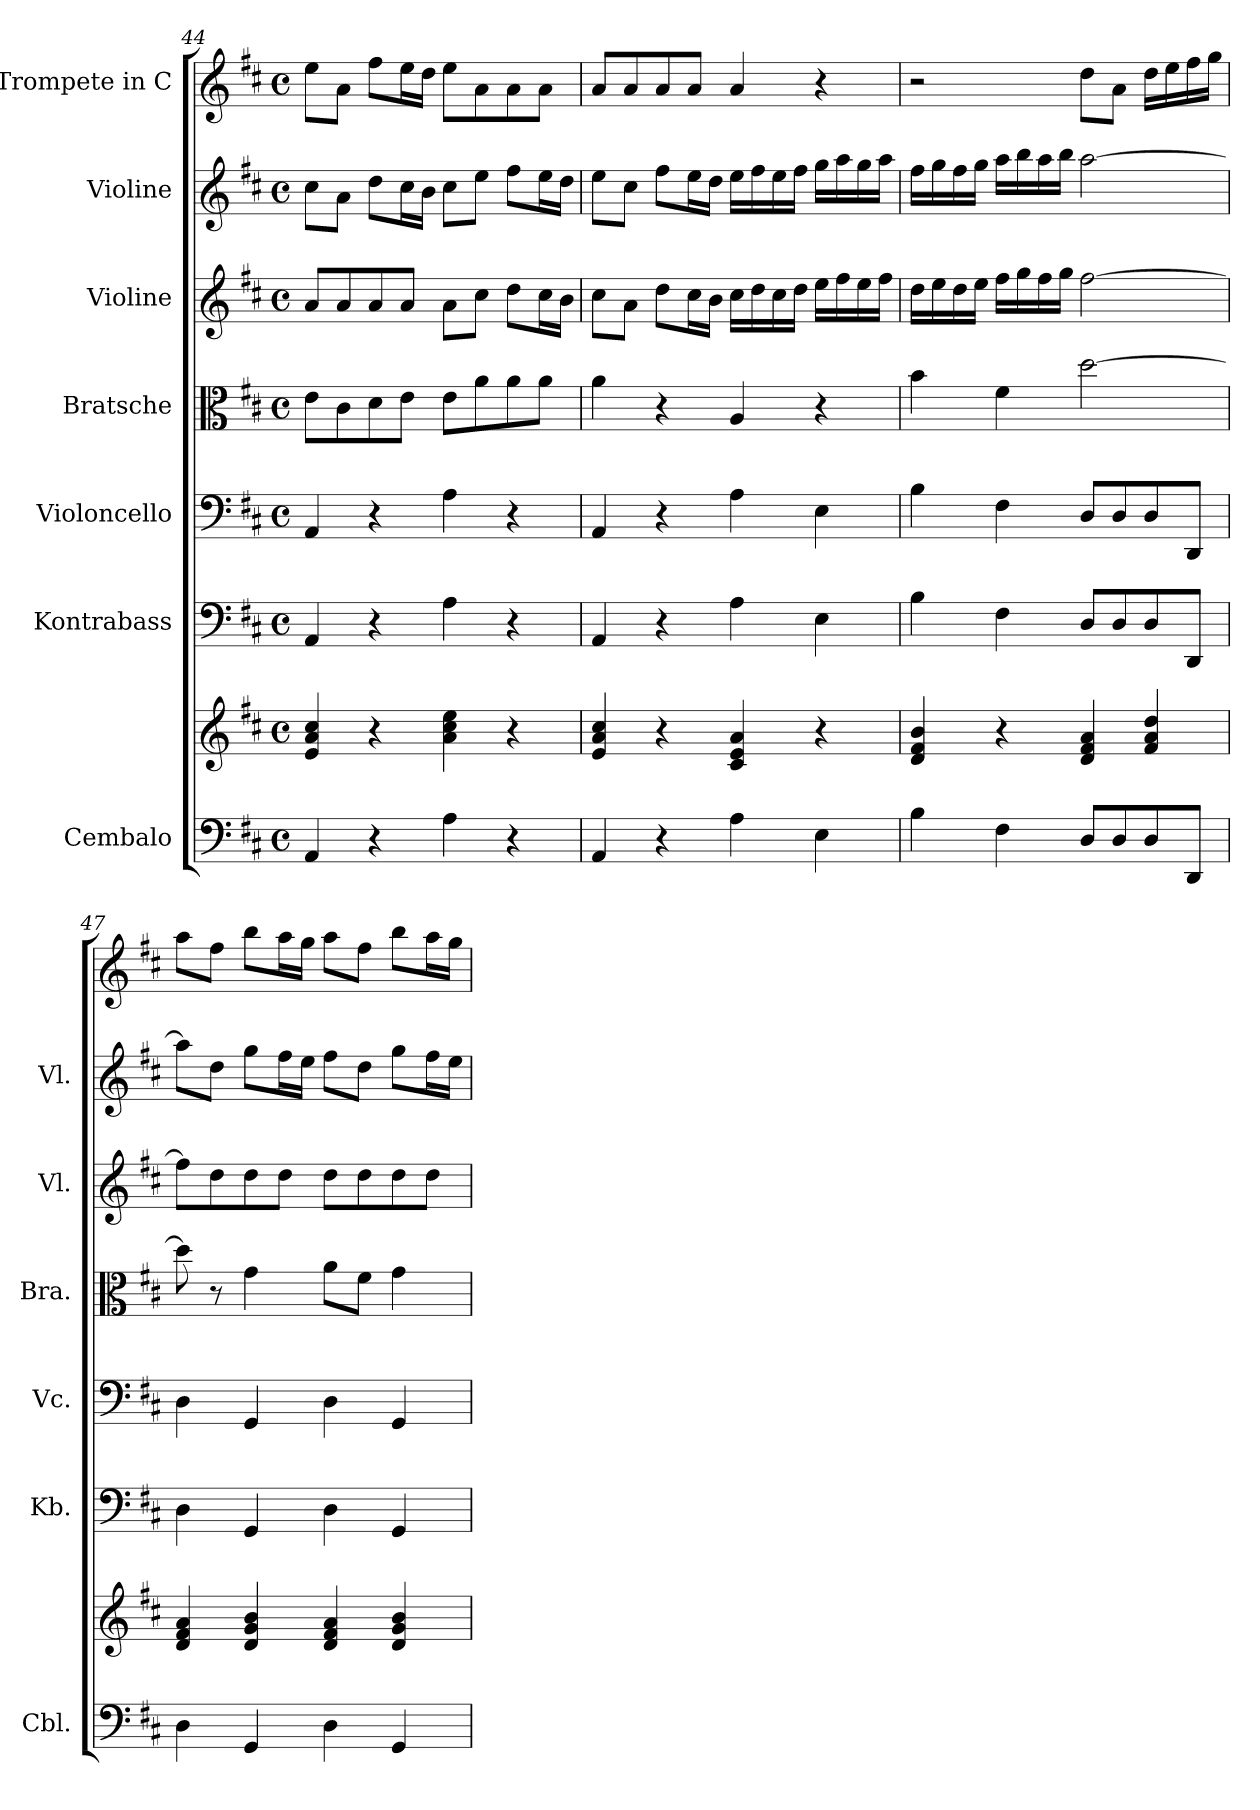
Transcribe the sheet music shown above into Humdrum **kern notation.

**kern	**kern	**kern	**kern	**kern	**kern	**kern	**kern
*part7	*part7	*part6	*part5	*part4	*part3	*part2	*part1
*staff8	*staff7	*staff6	*staff5	*staff4	*staff3	*staff2	*staff1
*I"Cembalo	*	*I"Kontrabass	*I"Violoncello	*I"Bratsche	*I"Violine	*I"Violine	*I"Trompete in C
*I'Cbl.	*	*I'Kb.	*I'Vc.	*I'Bra.	*I'Vl.	*I'Vl.	*
*clefF4	*clefG2	*clefF4	*clefF4	*clefC3	*clefG2	*clefG2	*clefG2
*	*	*ITrd7c12	*	*	*	*	*
*k[f#c#]	*k[f#c#]	*k[f#c#]	*k[f#c#]	*k[f#c#]	*k[f#c#]	*k[f#c#]	*k[f#c#]
*M4/4	*M4/4	*M4/4	*M4/4	*M4/4	*M4/4	*M4/4	*M4/4
*met(c)	*met(c)	*met(c)	*met(c)	*met(c)	*met(c)	*met(c)	*met(c)
=44	=44	=44	=44	=44	=44	=44	=44
4AA/	4e/ 4a/ 4cc#/	4AAA/	4AA/	8e\L	8a/L	8cc#\L	8ee\L
.	.	.	.	8c#\	8a/	8a\J	8a\J
4r	4r	4r	4r	8d\	8a/	8dd\L	8ff#\L
.	.	.	.	8e\J	8a/J	16cc#\L	16ee\L
.	.	.	.	.	.	16b\JJ	16dd\JJ
4A\	4a\ 4cc#\ 4ee\	4AA\	4A\	8e\L	8a\L	8cc#\L	8ee\L
.	.	.	.	8a\	8cc#\J	8ee\J	8a\
4r	4r	4r	4r	8a\	8dd\L	8ff#\L	8a\
.	.	.	.	8a\J	16cc#\L	16ee\L	8a\J
.	.	.	.	.	16b\JJ	16dd\JJ	.
!!LO:LB:g=z
=45	=45	=45	=45	=45	=45	=45	=45
4AA/	4e/ 4a/ 4cc#/	4AAA/	4AA/	4a\	8cc#\L	8ee\L	8a/L
.	.	.	.	.	8a\J	8cc#\J	8a/
4r	4r	4r	4r	4r	8dd\L	8ff#\L	8a/
.	.	.	.	.	16cc#\L	16ee\L	8a/J
.	.	.	.	.	16b\JJ	16dd\JJ	.
4A\	4c#/ 4e/ 4a/	4AA\	4A\	4A/	16cc#\LL	16ee\LL	4a/
.	.	.	.	.	16dd\	16ff#\	.
.	.	.	.	.	16cc#\	16ee\	.
.	.	.	.	.	16dd\JJ	16ff#\JJ	.
4E\	4r	4EE\	4E\	4r	16ee\LL	16gg\LL	4r
.	.	.	.	.	16ff#\	16aa\	.
.	.	.	.	.	16ee\	16gg\	.
.	.	.	.	.	16ff#\JJ	16aa\JJ	.
=46	=46	=46	=46	=46	=46	=46	=46
4B\	4d/ 4f#/ 4b/	4BB\	4B\	4b\	16dd\LL	16ff#\LL	2r
.	.	.	.	.	16ee\	16gg\	.
.	.	.	.	.	16dd\	16ff#\	.
.	.	.	.	.	16ee\JJ	16gg\JJ	.
4F#\	4r	4FF#\	4F#\	4f#\	16ff#\LL	16aa\LL	.
.	.	.	.	.	16gg\	16bb\	.
.	.	.	.	.	16ff#\	16aa\	.
.	.	.	.	.	16gg\JJ	16bb\JJ	.
8D/L	4d/ 4f#/ 4a/	8DD/L	8D/L	[2dd\	[2ff#\	[2aa\	8dd\L
8D/	.	8DD/	8D/	.	.	.	8a\J
8D/	4f#/ 4a/ 4dd/	8DD/	8D/	.	.	.	16dd\LL
.	.	.	.	.	.	.	16ee\
8DD/J	.	8DDD/J	8DD/J	.	.	.	16ff#\
.	.	.	.	.	.	.	16gg\JJ
=47	=47	=47	=47	=47	=47	=47	=47
4D\	4d/ 4f#/ 4a/	4DD\	4D\	8dd\]	8ff#\L]	8aa\L]	8aa\L
.	.	.	.	8r	8dd\	8dd\J	8ff#\J
4GG/	4d/ 4g/ 4b/	4GGG/	4GG/	4g\	8dd\	8gg\L	8bb\L
.	.	.	.	.	8dd\J	16ff#\L	16aa\L
.	.	.	.	.	.	16ee\JJ	16gg\JJ
4D\	4d/ 4f#/ 4a/	4DD\	4D\	8a\L	8dd\L	8ff#\L	8aa\L
.	.	.	.	8f#\J	8dd\	8dd\J	8ff#\J
4GG/	4d/ 4g/ 4b/	4GGG/	4GG/	4g\	8dd\	8gg\L	8bb\L
.	.	.	.	.	8dd\J	16ff#\L	16aa\L
.	.	.	.	.	.	16ee\JJ	16gg\JJ
=	=	=	=	=	=	=	=
*-	*-	*-	*-	*-	*-	*-	*-
